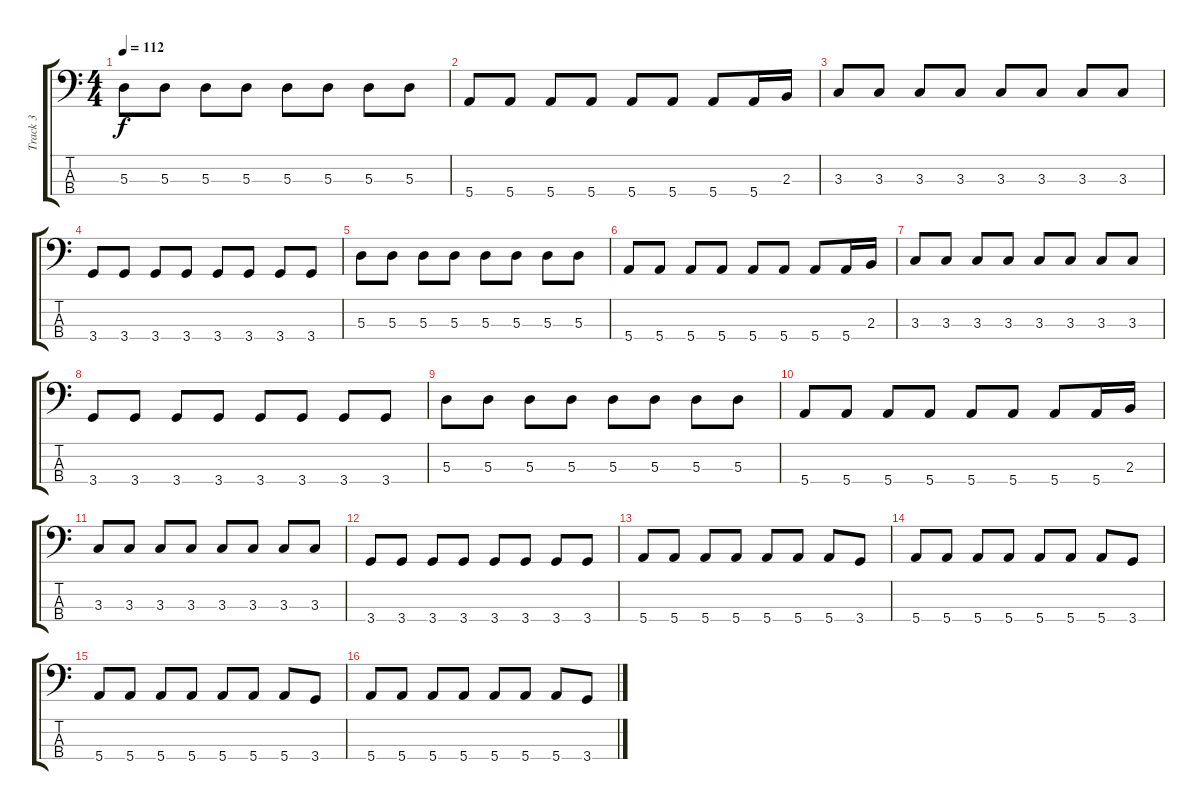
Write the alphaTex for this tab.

\track ("Track 3" "Track 3") {instrument synthbass1}
\staff {score tabs}
\tuning (G2 D2 A1 E1) {hide}
\ts (4 4)
\tempo 112
\clef f4
\ks c
5.3.8{dy f} 5.3.8 5.3.8 5.3.8 5.3.8 5.3.8 5.3.8 5.3.8 |
5.4.8 5.4.8 5.4.8 5.4.8 5.4.8 5.4.8 5.4.8 5.4.16 2.3.16 |
3.3.8 3.3.8 3.3.8 3.3.8 3.3.8 3.3.8 3.3.8 3.3.8 |
3.4.8 3.4.8 3.4.8 3.4.8 3.4.8 3.4.8 3.4.8 3.4.8 |
5.3.8 5.3.8 5.3.8 5.3.8 5.3.8 5.3.8 5.3.8 5.3.8 |
5.4.8 5.4.8 5.4.8 5.4.8 5.4.8 5.4.8 5.4.8 5.4.16 2.3.16 |
3.3.8 3.3.8 3.3.8 3.3.8 3.3.8 3.3.8 3.3.8 3.3.8 |
3.4.8 3.4.8 3.4.8 3.4.8 3.4.8 3.4.8 3.4.8 3.4.8 |
5.3.8 5.3.8 5.3.8 5.3.8 5.3.8 5.3.8 5.3.8 5.3.8 |
5.4.8 5.4.8 5.4.8 5.4.8 5.4.8 5.4.8 5.4.8 5.4.16 2.3.16 |
3.3.8 3.3.8 3.3.8 3.3.8 3.3.8 3.3.8 3.3.8 3.3.8 |
3.4.8 3.4.8 3.4.8 3.4.8 3.4.8 3.4.8 3.4.8 3.4.8 |
5.4.8 5.4.8 5.4.8 5.4.8 5.4.8 5.4.8 5.4.8 3.4.8 |
5.4.8 5.4.8 5.4.8 5.4.8 5.4.8 5.4.8 5.4.8 3.4.8 |
5.4.8 5.4.8 5.4.8 5.4.8 5.4.8 5.4.8 5.4.8 3.4.8 |
5.4.8 5.4.8 5.4.8 5.4.8 5.4.8 5.4.8 5.4.8 3.4.8
